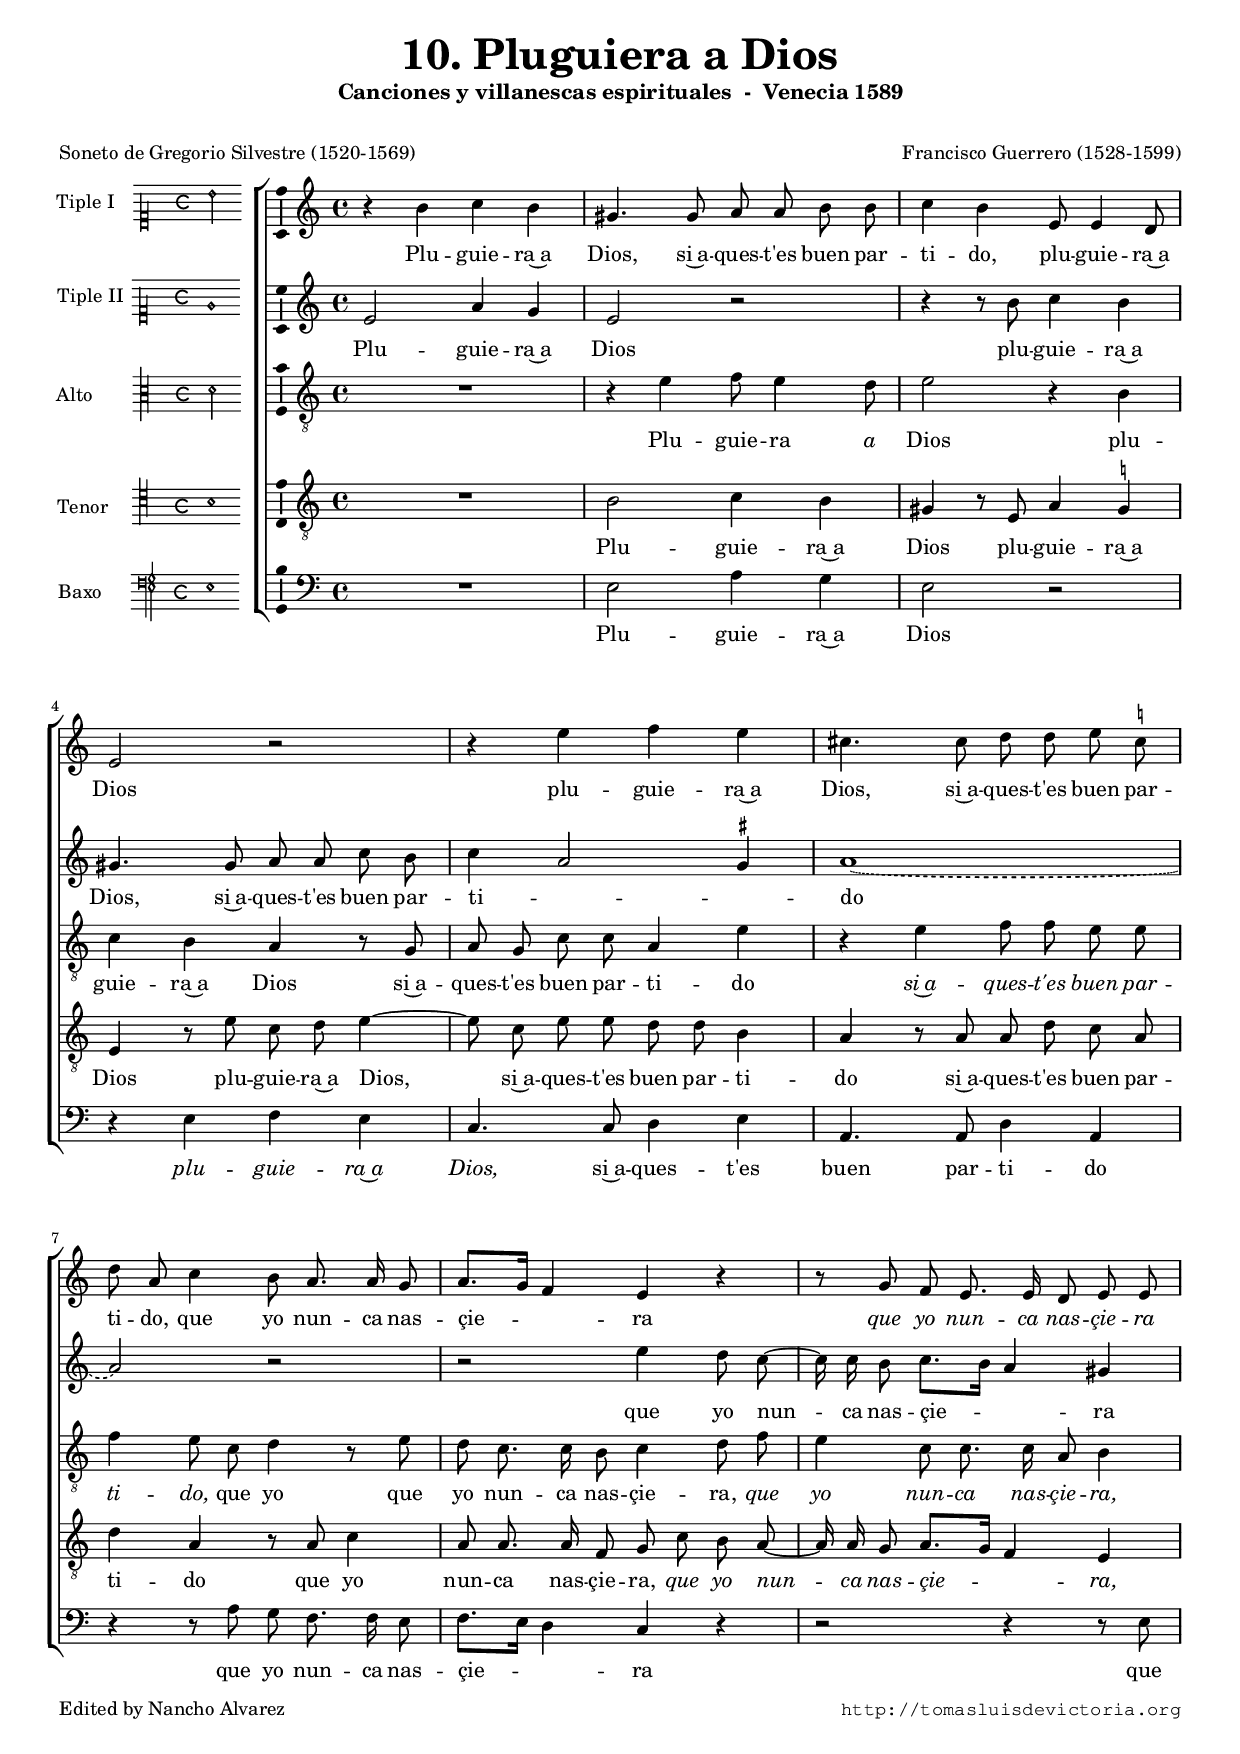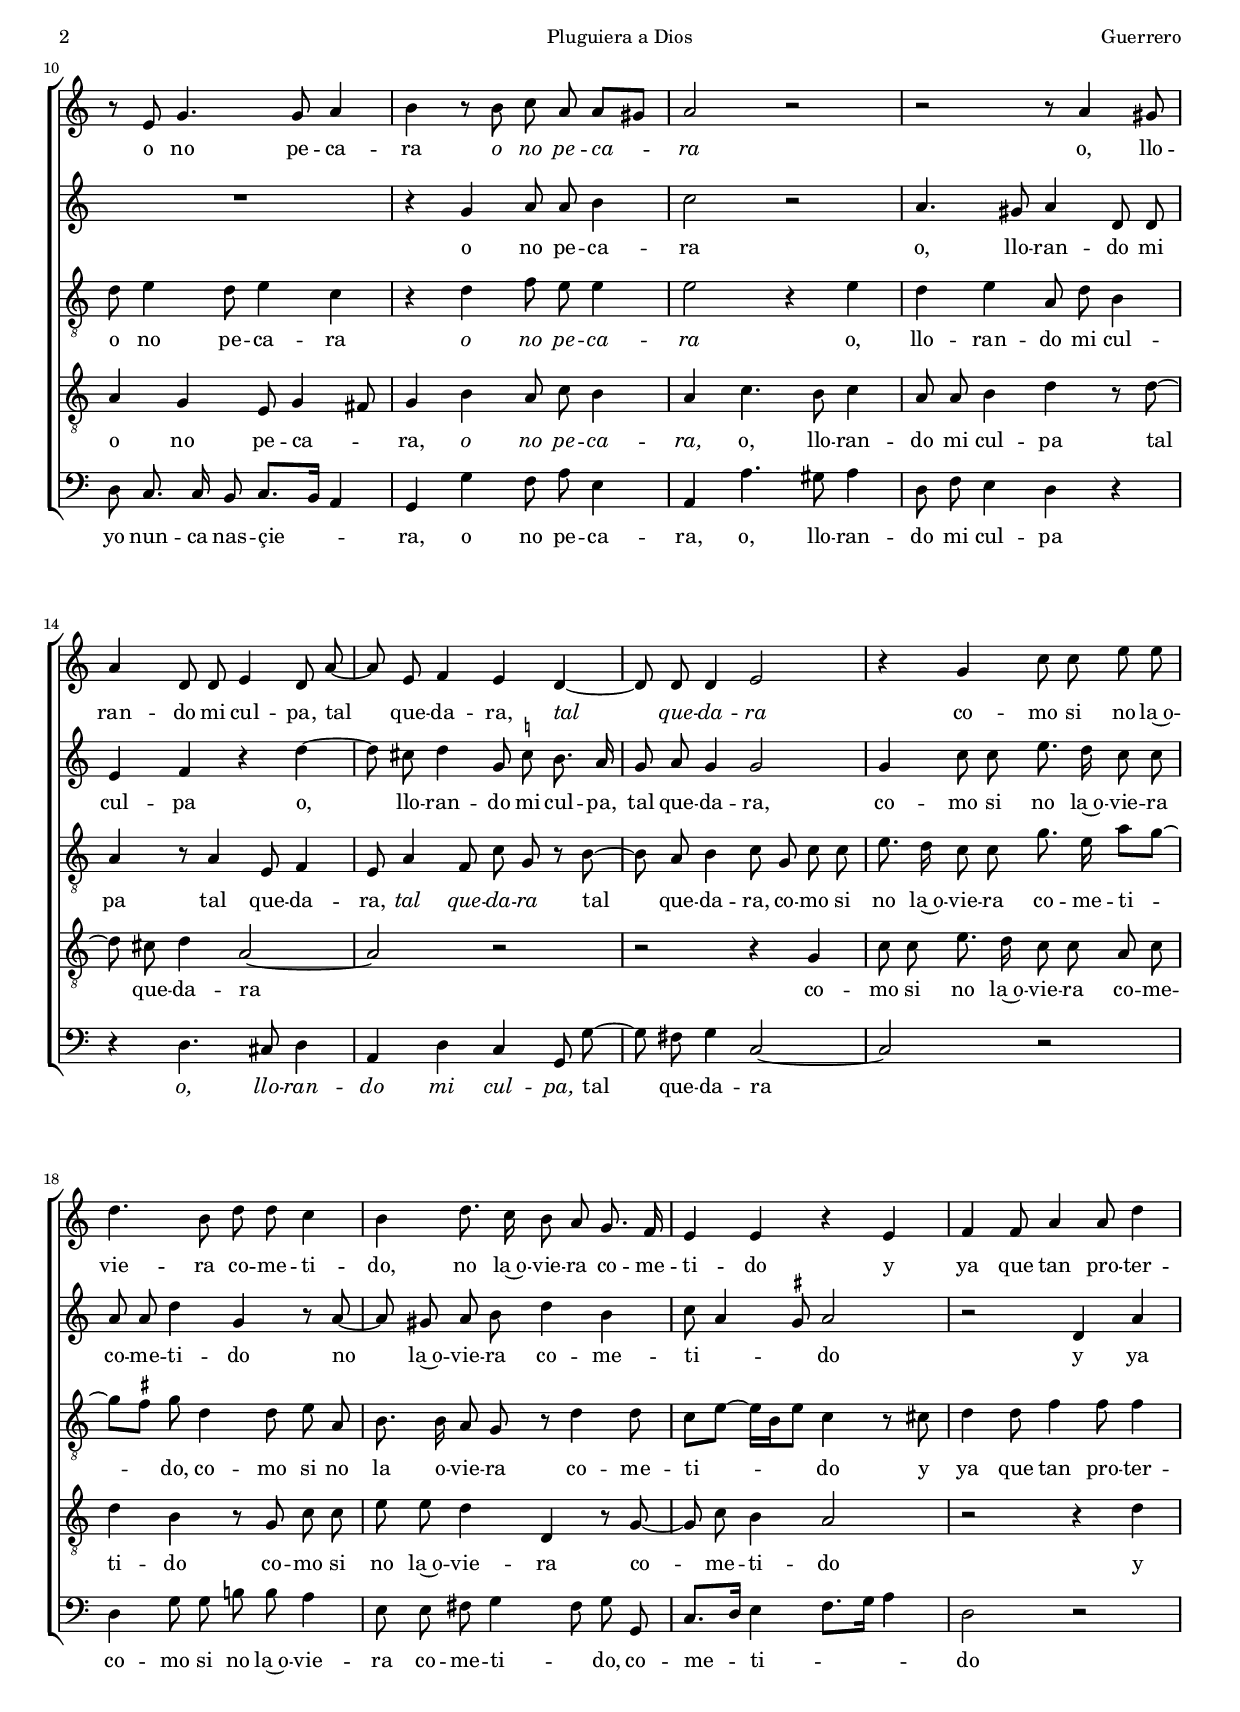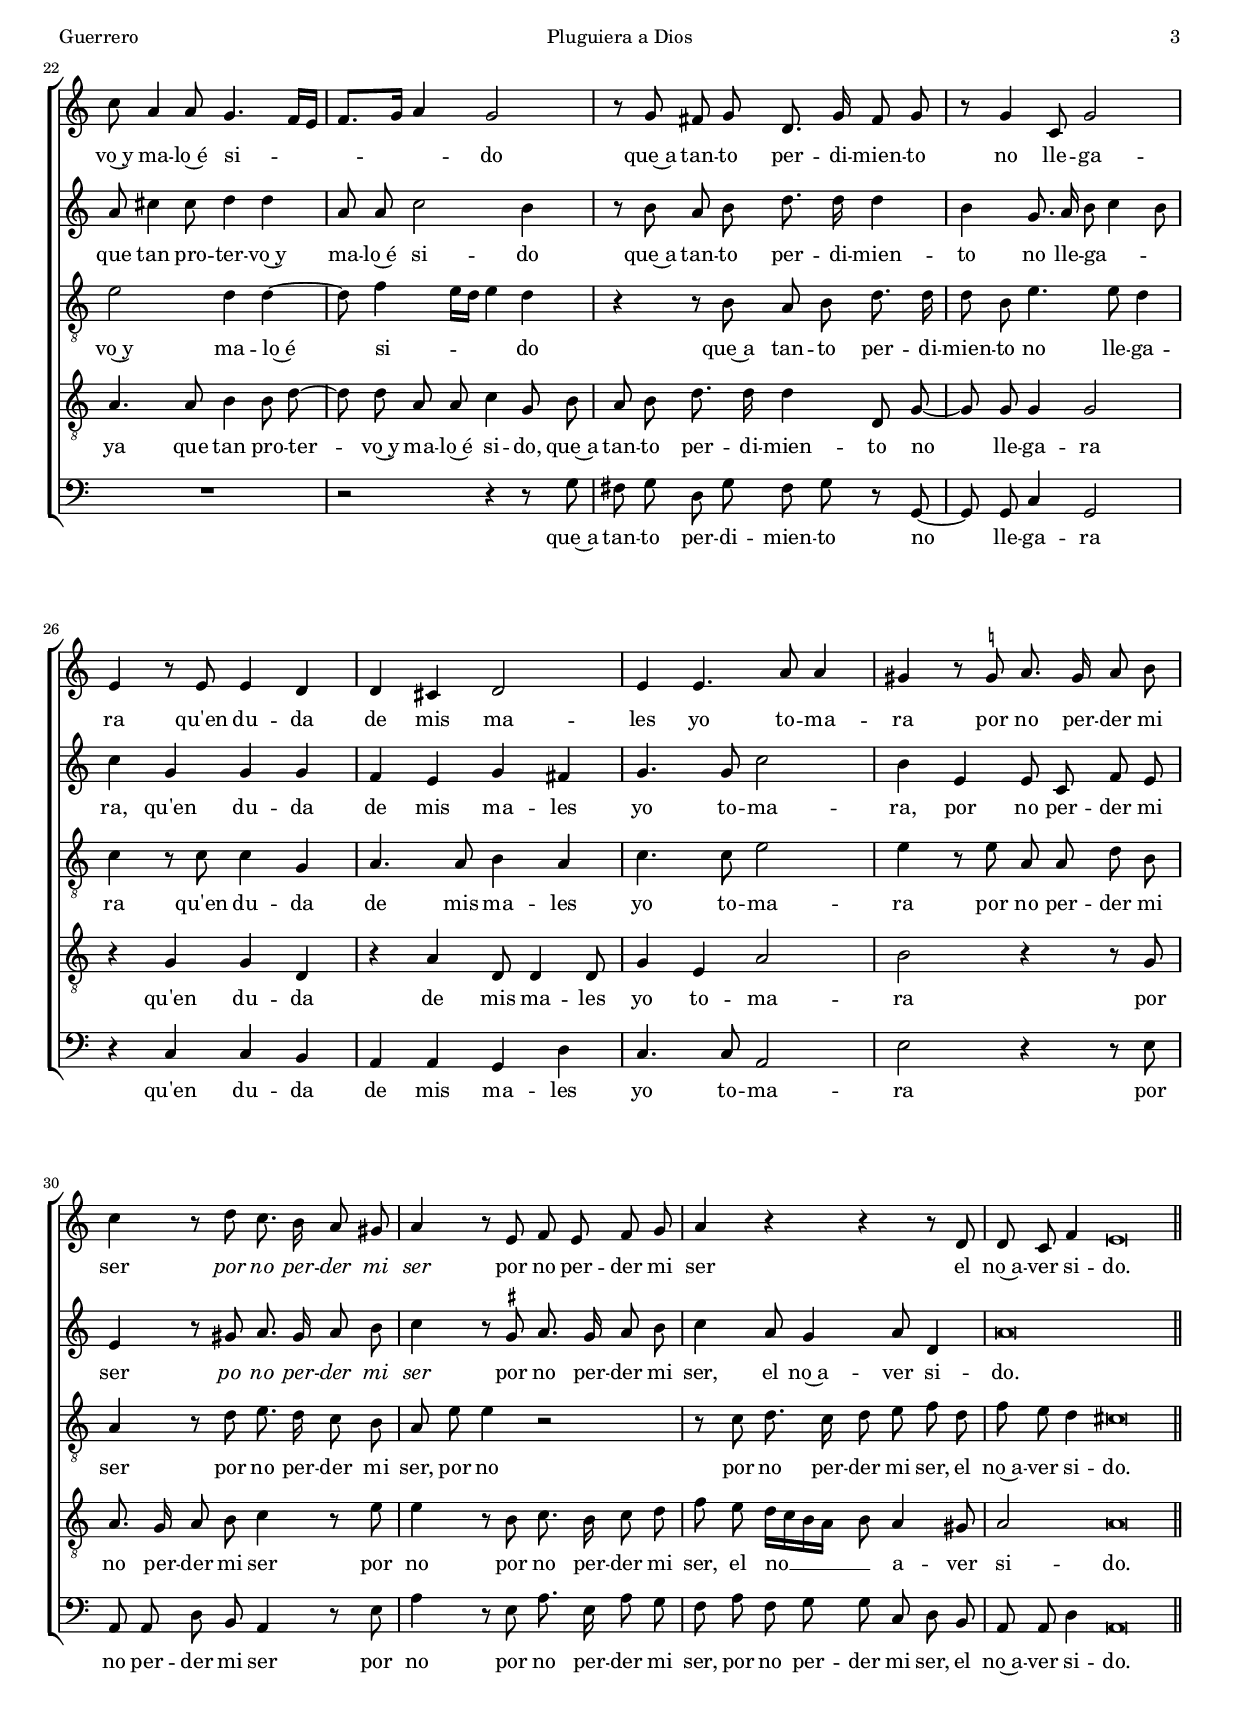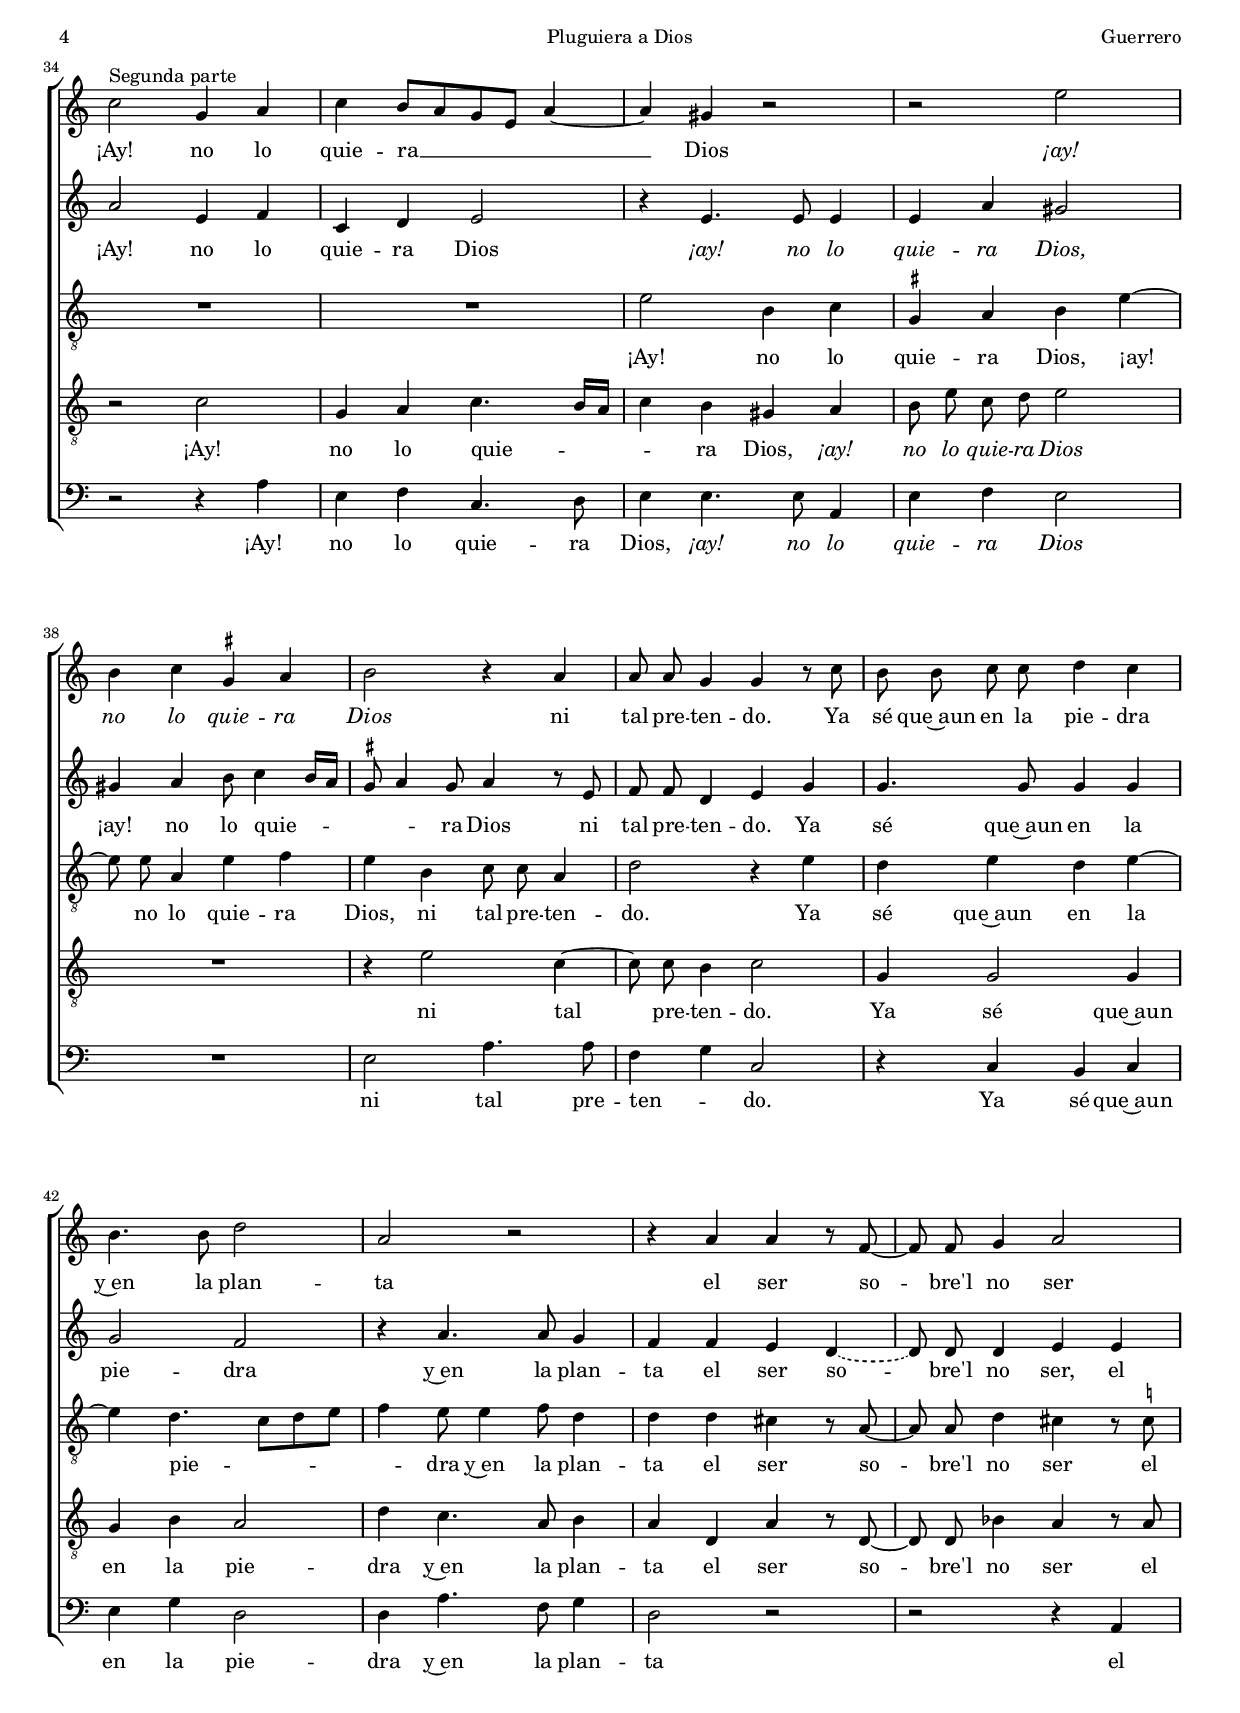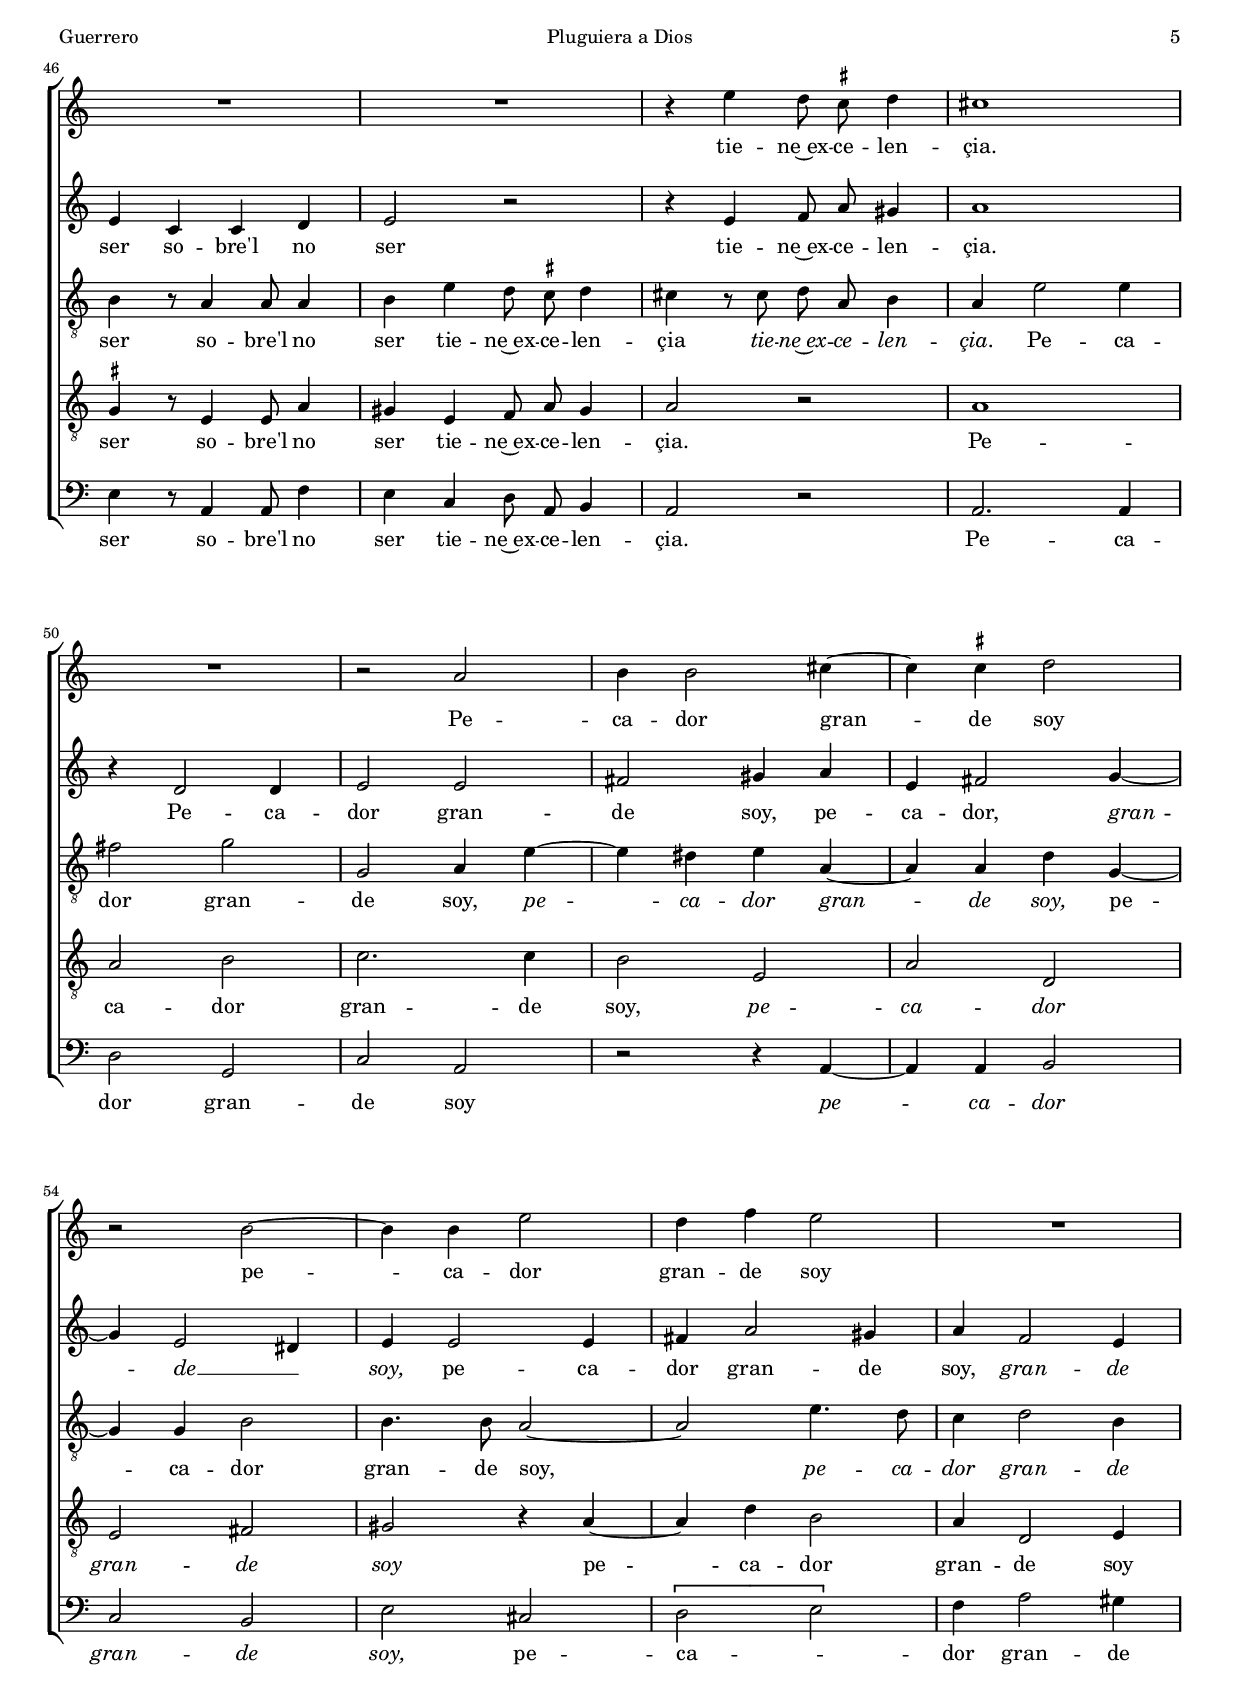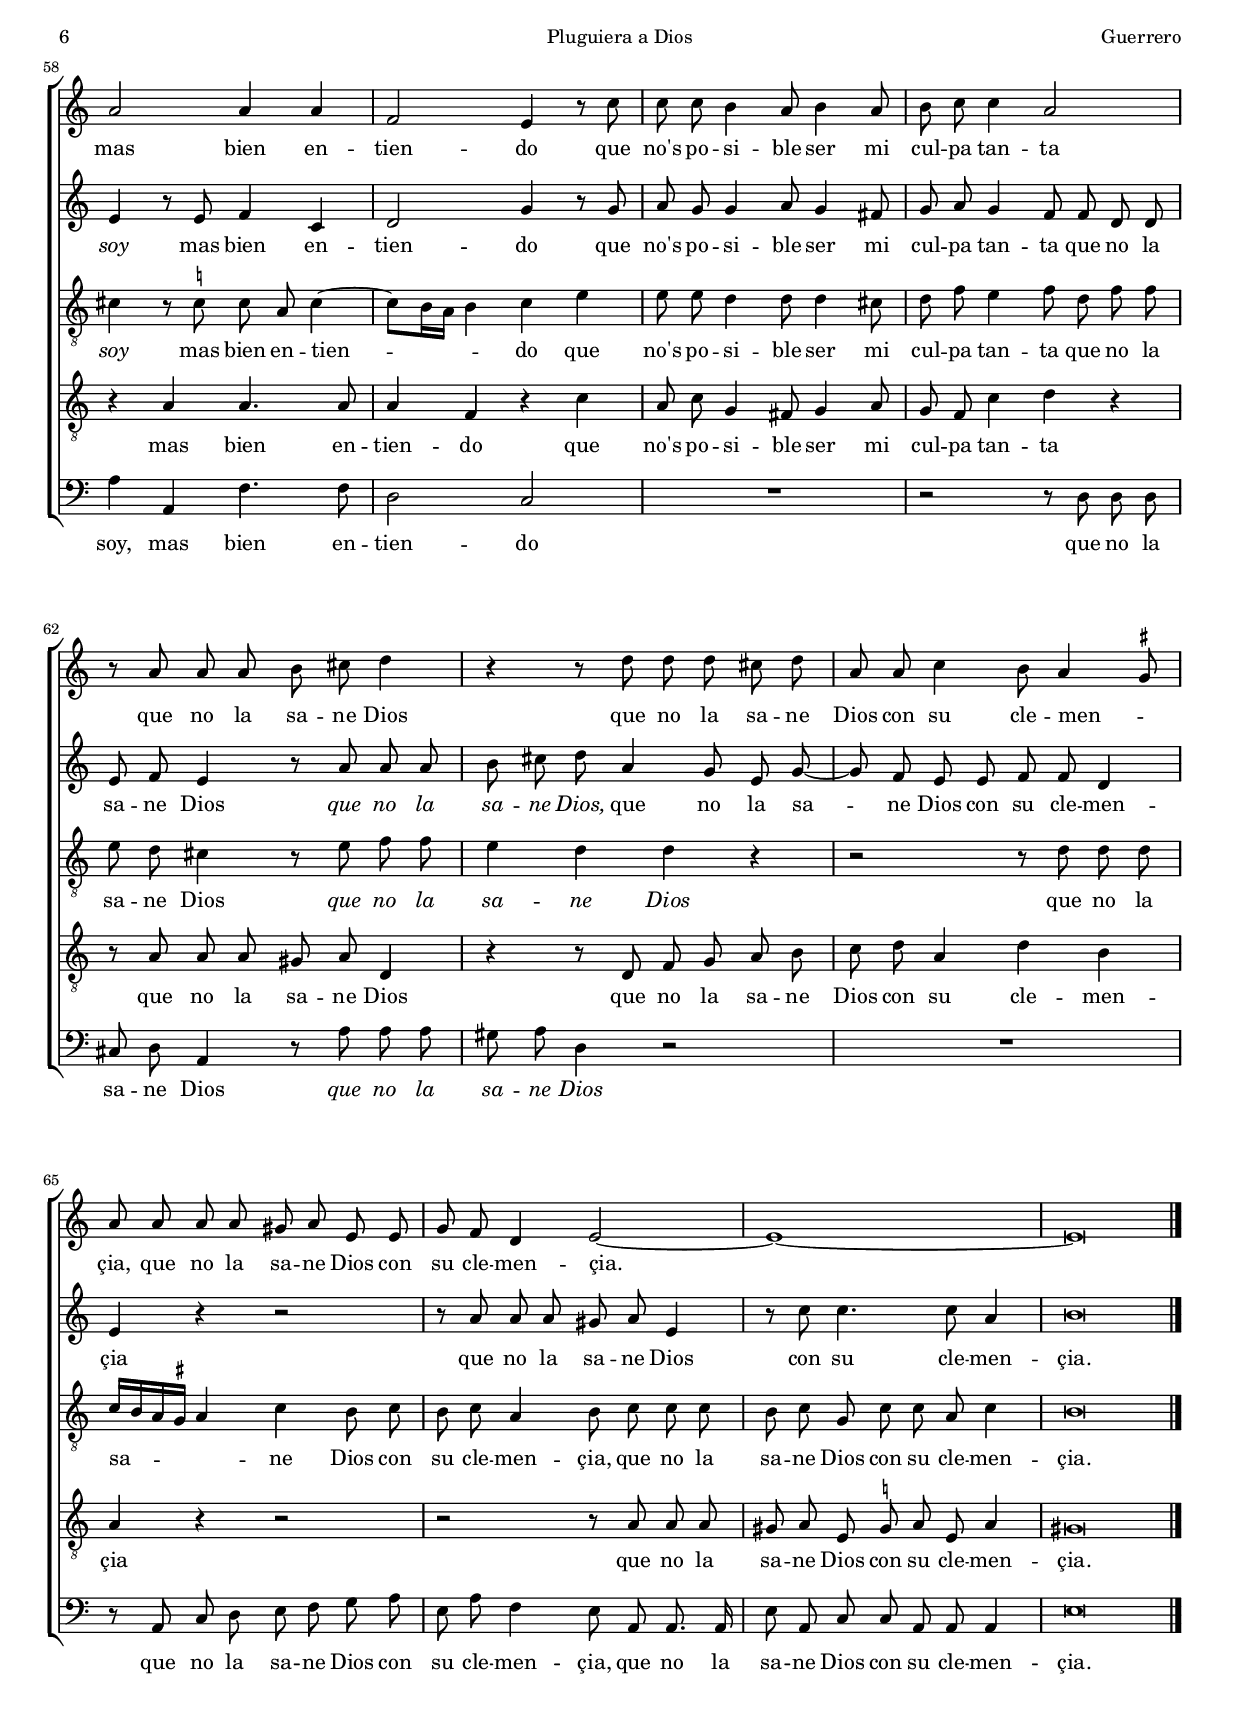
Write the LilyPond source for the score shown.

\version "2.18.0"

#(set-default-paper-size "a4")
#(set-global-staff-size 16.5)
#(ly:set-option 'point-and-click #f)
%mobile -s14.5 -i3.0

italicas=\override LyricText.font-shape = #'italic
rectas=\override LyricText.font-shape = #'upright
ss=\once \set suggestAccidentals = ##t
incipitwidth = 20

htitle="Pluguiera a Dios"
hcomposer="Guerrero"

\header {
	title=\markup{\fontsize #3 "10. Pluguiera a Dios"}
	subtitle=\markup{"Canciones y villanescas espirituales  -  Venecia 1589"}
	%subsubtitle=\markup{"Venecia 1589"}
        subsubtitle=\markup{\null \vspace #1 }
	composer="Francisco Guerrero (1528-1599)"
        pdfauthor=\composer
	%opus="(-)"
	poet=\markup{"Soneto de Gregorio Silvestre (1520-1569)"}
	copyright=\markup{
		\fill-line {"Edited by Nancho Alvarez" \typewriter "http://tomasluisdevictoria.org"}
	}
%	tagline=""
}


global={\key c \major \time 4/4 \skip 1*33 \bar "||" \break
				\skip 1*35 \bar "|." }

cantus=\relative c''{
	r4 b c b
	gis4. gis8 a a b b
	c4 b e,8 e4 d8
	e2 r
	r4 e' f e
	cis4. cis8 d d e \ss c
	d a c4 b8 a8. a16 g8
	a8.[ g16] f4 e r
	r8 g f e8. e16 d8 e e
	r8 e g4. g8 a4
	b4 r8 b c a a[ gis]
	a2 r
	r r8 a4 gis8
	a4 d,8 d e4 d8 a' ~
	a e f4 e d ~
	d8 d d4 e2
	r4 g c8 c e e
	d4. b8 d d c4
	b d8. c16 b8 a g8. f16
	e4 e r e
	f f8 a4 a8 d4
	c8 a4 a8 g4. f16[ e]
	f8.[ g16] a4 g2
	r8 g fis g d8. g16 fis8 g
	r8 g4 c,8 g'2
	e4 r8 e e4 d
	d cis d2
	e4 e4. a8 a4
	gis4 r8 \ss g a8. g16 a8 b
	c4 r8 d c8. b16 a8 gis
	a4 r8 e f e f g
	a4 r r r8 d,
	d c f4 e\breve*1/4
	c'2^\markup{"Segunda parte"} g4 a
	c4 b8[ a g e] a4 ~
	a gis r2
	r e'
	b4 c \ss gis a
	b2 r4 a
	a8 a g4 g r8 c
	b b c c d4 c
	b4. b8 d2
	a r
	r4 a a r8 f ~
	f f g4 a2
	R1*2
	r4 e'4 d8 \ss cis d4
	cis1
	R1
	r2 a 
	b4 b2 cis4 ~
	cis \ss cis d2
	r b ~
	b4 b e2
	d4 f e2
	R1
	a,2 a4 a
	f2 e4 r8 c'
	c8 c b4 a8 b4 a8
	b c c4 a2
	r8 a a a b cis d4
	r4 r8 d d d cis d
	a a c4 b8 a4 \ss gis8
	a a a a gis a e e
	g f d4 e2 ~
	e1 ~
	e\breve*1/2
}

cantusdos=\relative c'{
	e2 a4 g
	e2 r
	r4 r8 b' c4 b
	gis4. gis8 a a c b
	c4 a2 \ss gis4
	\tieDashed
	a1 ~
	a2 r
	\tieSolid
	r e'4 d8 c ~
	c16 c b8 c8.[ b16] a4 gis
	R1
	r4 g a8 a b4
	c2 r
	a4. gis8 a4 d,8 d
	e4 f r d' ~
	d8 cis d4 g,8 \ss c b8. a16
	g8 a g4 g2
	g4 c8 c e8. d16 c8 c
	a a d4 g, r8 a ~
	a8 gis a b d4 b
	c8 a4 \ss gis8 a2
	r2 d,4 a'
	a8 cis4 cis8 d4 d
	a8 a c2 b4
	r8 b a b d8. d16 d4
	b4 g8. a16 b8 c4 b8
	c4 g g g
	f e g fis 
	g4. g8 c2
	b4 e, e8 c f e
	e4 r8 gis a8. gis16 a8 b
	c4 r8 \ss gis a8. gis16 a8 b
	c4 a8 g4 a8 d,4
	a'\breve*1/2
	a2 e4 f
	c4 d e2
	r4 e4. e8 e4
	e4 a gis2
	gis4 a b8 c4 b16[ a]
	\ss gis8 a4 gis8 a4 r8 e
	f f d4 e g
	g4. g8 g4 g
	g2 f
	r4 a4. a8 g4
	\tieDashed
	f4 f e d ~
	d8 d d4 e e
	\tieSolid
	e c c d
	e2 r
	r4 e f8 a gis4
	a1
	r4 d,2 d4
	e2 e
	fis gis4 a 
	e fis2 g4 ~
	g e2 dis4
	e e2 e4
	fis4 a2 gis4
	a f2 e4
	e r8 e f4 c
	d2 g4 r8 g
	a g g4 a8 g4 fis8
	g a g4 f8 f d d
	e f e4
	r8 a a a
	b cis d a4 g8 e g ~
	g f e e f f d4
	e4 r r2
	r8 a a a gis a e4
	r8 c' c4. c8 a4
	b\breve*1/2
}

altus=\relative c'{
	R1
	r4 e4 f8 e4 d8
	e2 r4 b
	c4 b a r8 g8
	a g c c a4 e'
	r4 e f8 f e e
	f4 e8 c d4 r8 e
	d c8. c16 b8 c4 d8 f
	e4 c8 c8. c16 a8 b4
	d8 e4 d8 e4 c
	r d f8 e e4
	e2 r4 e
	d e a,8 d b4
	a r8 a4 e8 f4
	e8 a4 f8 c' g r b ~
	b8 a b4 c8 g c c
	e8. d16 c8 c g'8. e16 a8[ g] ~
	g[ \ss fis] g8 d4 d8 e a,
	b8. b16 a8 g r8 d'4 d8
	c8[ e] ~ e16[ b e8] c4 r8 cis
	d4 d8 f4 f8 f4
	e2 d4 d ~
	d8 f4 e16[ d] e4 d 
	r4 r8 b a b d8. d16
	d8 b e4. e8 d4
	c r8 c c4 g
	a4. a8 b4 a
	c4. c8 e2
	e4 r8 e a, a d b
	a4 r8 d e8. d16 c8 b
	a e' e4 r2
	r8 c d8. c16 d8 e f d
	f e d4 cis\breve*1/4
	R1*2
	e2 b4 c
	\ss gis4 a b e ~
	e8 e a,4 e' f
	e b c8 c a4
	d2 r4 e
	d4 e d e ~
	e d4. c8[ d e]
	f4 e8 e4 f8 d4
	d d cis r8 a ~
	a a d4 cis r8 \ss c
	b4 r8 a4 a8 a4
	b4 e d8 \ss cis d4
	cis4 r8 cis d a b4
	a4 e'2 e4
	fis2 g
	g,2 a4 e' ~
	e dis e a, ~
	a a d g, ~
	g g b2
	b4. b8 a2 ~
	a e'4. d8
	c4 d2 b4
	cis r8 \ss c c a c4 ~
	c8[ b16 a] b4 c e
	e8 e d4 d8 d4 cis8
	d f e4 f8 d f f
	e d cis4 r8 e f f
	e4 d d r4
	r2 r8 d8 d d
	c16[ b a \ss gis] a4 c b8 c
	b c a4 b8 c c c
	b c g c c a c4
	b\breve*1/2
}

tenor=\relative c'{
	R1
	b2 c4 b
	gis r8 e a4 \ss g
	e r8 e' c d e4 ~
	e8 c e e d d b4
	a r8 a a d c a
	d4 a r8 a c4
	a8 a8. a16 f8 g c b a ~
	a16 a g8 a8.[ g16] f4 e
	a4 g e8 g4 fis8
	g4 b a8 c b4
	a4 c4. b8 c4
	a8 a b4 d r8 d ~
	d cis d4 a2 ~
	a r
	r r4 g
	c8 c e8. d16 c8 c a c
	d4 b r8 g c c
	e e d4 d, r8 g ~
	g c b4 a2
	r2 r4 d
	a4. a8 b4 b8 d ~
	d d a a c4 g8 b
	a b d8. d16 d4 d,8 g ~
	g8 g g4 g2
	r4 g g d
	r4 a' d,8 d4 d8
	g4 e a2
	b2 r4 r8 g
	a8. g16 a8 b c4 r8 e
	e4 r8 b8 c8. b16 c8 d
	f8 e d16[ c b a] b8 a4 gis8
	a2 a\breve*1/4
	r2 c
	g4 a c4. b16[ a]
	c4 b gis a
	b8 e c d e2
	R1
	r4 e2 c4 ~
	c8 c b4 c2
	g4 g2 g4
	g b a2
	d4 c4. a8 b4
	a4 d, a' r8 d, ~
	d8 d bes'4 a r8 a
	\ss gis4 r8 e4 e8 a4
	gis4 e f8 a gis4
	a2 r
	a1
	a2 b
	c2. c4
	b2 e,
	a d,
	e fis
	gis r4 a ~
	a d b2
	a4 d,2 e4
	r4 a a4. a8
	a4 f r c'
	a8 c g4 fis8 g4 a8
	g f c'4 d r
	r8 a a a gis a d,4
	r4 r8 d f g a b
	c d a4 d b
	a r r2
	r2 r8 a a a
	gis a e \ss g a e a4
	gis\breve*1/2
}

bassus=\relative c{
	R1
	e2 a4 g
	e2 r
	r4 e f e
	c4. c8 d4 e
	a,4. a8 d4 a
	r4 r8 a' g f8. f16 e8
	f8.[ e16] d4 c r
	r2 r4 r8 e
	d8 c8. c16 b8 c8.[ b16] a4
	g g' f8 a e4
	a, a'4. gis8 a4
	d,8 f e4 d r
	r d4. cis8 d4 %! CSIC falta puntillo
	a d c g8 g' ~
	g8 fis g4 c,2 ~
	c r
	d4 g8 g b! b a4
	e8 e fis g4 fis8 g g,
	c8.[ d16] e4 f8.[ g16] a4
	d,2 r
	R1
	r2 r4 r8 g
	fis g d g fis g r8 g, ~
	g g c4 g2
	r4 c c b
	a a g d'
	c4. c8 a2
	e'2 r4 r8 e
	a, a d b a4 r8 e'
	a4 r8 e a8. e16 a8 g
	f8 a f g g c, d b
	a a d4 a\breve*1/4
	r2 r4 a'
	e4 f c4. d8
	e4 e4. e8 a,4
	e' f e2
	R1
	e2 a4. a8
	f4 g c,2
	r4 c b c
	e g d2
	d4 a'4. f8 g4
	d2 r
	r r4 a
	e' r8 a,4 a8 f'4
	e4 c d8 a b4
	a2 r
	a2. a4
	d2 g,
	c2 a
	r2 r4 a ~
	a a b2
	c b
	e cis
	\[d2 e\]
	f4 a2 gis4
	a a, f'4. f8
	d2 c
	R1
	r2 r8 d8 d d
	cis d a4 r8 a' a a
	gis a d,4 r2
	R1
	r8 a c d e f g a
	e a f4 e8 a, a8. a16
	e'8 a, c c a a a4
	e'\breve*1/2
}

textocantus=\lyricmode{
Plu -- guie -- ra~a Dios,
si~a -- ques -- t'es buen par -- ti -- do,
plu -- guie -- ra~a Dios
plu -- guie -- ra~a Dios,
si~a -- ques -- t'es buen par -- ti -- do,
que yo nun -- ca nas -- çie -- _ ra
\italicas
que yo nun -- ca nas -- çie -- ra
\rectas
o no pe -- ca -- ra
\italicas
o no pe -- ca -- ra
\rectas
o, llo -- ran -- do mi cul -- pa,
tal que -- da -- ra,
\italicas
tal que -- da -- ra
\rectas
co -- mo si no la~o -- vie -- ra co -- me -- ti -- do,
no la~o -- vie -- ra co -- me -- ti -- do
y ya que tan pro -- ter -- vo~y ma -- lo~é si -- _ _ _ do
que~a tan -- to per -- di -- mien -- to no lle -- ga -- ra
qu'en du -- da de mis ma -- les yo to -- ma -- ra
por no per -- der mi ser
\italicas
por no per -- der mi ser
\rectas
por no per -- der mi ser
el no~a -- ver si -- do.
¡Ay! no lo quie -- ra __ _ Dios
\italicas
¡ay! no lo quie -- ra Dios
\rectas
ni tal pre -- ten -- do.
Ya sé que~aun en la pie -- dra y~en la plan -- ta
el ser so -- bre'l no ser
tie -- ne~ex -- ce -- len -- çia.
Pe -- ca -- dor gran -- de soy
pe -- ca -- dor gran -- de soy
mas bien en -- tien -- do que 
no's po -- si -- ble ser mi cul -- pa tan -- ta
que no la sa -- ne Dios
que no la sa -- ne Dios con su cle -- men -- _ çia,
que no la sa -- ne Dios con su cle -- men -- çia.
}

textocantusdos=\lyricmode{
Plu -- guie -- ra~a Dios
plu -- guie -- ra~a Dios, si~a -- ques -- t'es buen par -- ti -- _ _ do
que yo nun -- ca nas -- çie -- _ ra
o no pe -- ca -- ra
o, llo -- ran -- do mi cul -- pa
o, llo -- ran -- do mi cul -- pa, tal que -- da -- ra,
co -- mo si no la~o -- vie -- ra co -- me -- ti -- do
no la~o -- vie -- ra co -- me -- ti -- _ _ do
y ya que tan pro -- ter -- vo~y ma -- lo~é si -- do
que~a tan -- to per -- di -- mien -- to no lle -- ga -- _ _ ra,
qu'en du -- da de mis ma -- les yo to -- ma -- ra,
por no per -- der mi ser
\italicas
po no per -- der mi ser
\rectas
por no per -- der mi ser,
el no~a -- ver si -- do.
¡Ay!
no lo quie -- ra Dios
\italicas
¡ay! no lo quie -- ra Dios,
\rectas
¡ay! no lo quie -- _ _ _ ra Dios
ni tal pre -- ten -- do.
Ya sé que~aun en la pie -- dra
y~en la plan -- ta el ser so -- bre'l no ser,
el ser so -- bre'l no ser
tie -- ne~ex -- ce -- len -- çia.
Pe -- ca -- dor gran -- de soy,
pe -- ca -- dor,
\italicas
gran -- de __ _ soy,
\rectas
pe -- ca -- dor gran -- de soy,
\italicas
gran -- de soy
\rectas
mas bien en -- tien -- do que no's po -- si -- ble ser 
mi cul -- pa tan -- ta que no la sa -- ne Dios
\italicas
que no la sa -- ne Dios,
\rectas
que no la sa -- ne Dios con su cle -- men -- çia
que no la sa -- ne Dios
con su cle -- men -- çia.
}

textoaltus=\lyricmode{
Plu -- guie -- ra \italicas a \rectas Dios %! CSCI ra~a __ _
plu -- guie -- ra~a Dios
si~a -- ques -- t'es buen par -- ti -- do
\italicas
si~a -- ques -- t'es buen par -- ti -- do,
\rectas
que yo
que yo nun -- ca nas -- çie -- ra,
\italicas
que yo nun -- ca nas -- çie -- ra,
\rectas
o no pe -- ca -- ra
\italicas
o no pe -- ca -- ra
\rectas
o, llo -- ran -- do mi cul -- pa
tal que -- da -- ra,
\italicas
tal que -- da -- ra
\rectas
tal que -- da -- ra,
co -- mo si no la~o -- vie -- ra co -- me -- ti -- do,
co -- mo si no la o -- vie -- ra co -- me -- ti -- do
y ya que tan pro -- ter -- vo~y ma -- lo~é si -- _ _ do
que~a tan -- to per -- di -- mien -- to no lle -- ga -- ra
qu'en du -- da de mis ma -- les yo to -- ma -- ra
por no per -- der mi ser
por no per -- der mi ser,
por no
por no per -- der mi ser,
el no~a -- ver si -- do.
¡Ay! no lo quie -- ra Dios,
¡ay! no lo quie -- ra Dios,
ni tal pre -- ten -- do.
Ya sé que~aun en la pie -- _ _ dra y~en la plan -- ta el ser
so -- bre'l no ser
el ser so -- bre'l no ser tie -- ne~ex -- ce -- len -- çia
\italicas
tie -- ne~ex -- ce -- len -- çia.
\rectas
Pe -- ca -- dor gran -- de soy,
\italicas
pe -- ca -- dor gran -- de soy,
\rectas
pe -- ca -- dor gran -- de soy,
\italicas
pe -- ca -- dor gran -- de soy
\rectas
mas bien en -- tien -- _ do que no's po -- si -- ble ser mi cul -- pa
tan -- ta que no la sa -- ne Dios
\italicas
que no la sa -- ne Dios
\rectas
que no la sa -- _ ne Dios
con su cle -- men -- çia,
que no la sa -- ne Dios con su cle -- men -- çia.
}

textotenor=\lyricmode{
Plu -- guie -- ra~a Dios
plu -- guie -- ra~a Dios
plu -- guie -- ra~a Dios,
si~a -- ques -- t'es buen par -- ti -- do
si~a -- ques -- t'es buen par -- ti -- do
que yo nun -- ca nas -- çie -- ra,
\italicas
que yo nun -- ca nas -- çie -- _ ra,
\rectas
o no pe -- ca -- _ ra,
\italicas
o no pe -- ca -- ra,
\rectas
o, llo -- ran -- do mi cul -- pa
tal que -- da -- ra
co -- mo si no la~o -- vie -- ra co -- me -- ti -- do
co -- mo si no la~o -- vie -- ra
co -- me -- ti -- do
y ya que tan pro -- ter -- vo~y ma -- lo~é si -- do,
que~a tan -- to per -- di -- mien -- to no lle -- ga -- ra
qu'en du -- da
de mis ma -- les yo to -- ma -- ra
por no per -- der mi ser
por no 
por no per -- der mi ser,
el no __ _ a -- ver si -- do.
¡Ay!
no lo quie -- _ _ ra Dios,
\italicas
¡ay! no lo quie -- ra Dios
\rectas
ni tal pre -- ten -- do.
Ya sé que~aun en la pie -- dra
y~en la plan -- ta el ser
so -- bre'l no ser
el ser
so -- bre'l no ser tie -- ne~ex -- ce -- len -- çia.
Pe -- ca -- dor gran -- de soy,
\italicas
pe -- ca -- dor gran -- de soy
\rectas
pe -- ca -- dor gran -- de soy
mas bien en -- tien -- do
que no's po -- si -- ble ser mi cul -- pa tan -- ta
que no la sa -- ne Dios
que no la sa -- ne Dios con su cle -- men -- çia
que no la sa -- ne Dios con su cle -- men -- çia.
}

textobassus=\lyricmode{
Plu -- guie -- ra~a Dios
\italicas
plu -- guie -- ra~a Dios,
\rectas
si~a -- ques -- t'es buen par -- ti -- do
que yo nun -- ca nas -- çie -- _ ra
que yo nun -- ca nas -- çie -- _ ra,
\rectas
o no pe -- ca -- ra,
o, llo -- ran -- do mi cul -- pa
\italicas
o, llo -- ran -- do mi cul -- pa,
\rectas
tal que -- da -- ra
co -- mo si no la~o -- vie -- ra co -- me -- ti -- _ do,
co -- me -- ti -- _ _ do
que~a tan -- to per -- di -- mien -- to
no lle -- ga -- ra
qu'en du -- da de mis ma -- les yo to -- ma -- ra
por no per -- der mi ser
por no 
por no per -- der mi ser,
por no per -- der mi ser,
el no~a -- ver si -- do.
¡Ay!
no lo quie -- ra Dios,
\italicas
¡ay! no lo quie -- ra Dios
\rectas
ni tal pre -- ten -- _ do.
Ya sé que~aun en la pie -- dra y~en la plan -- ta
el ser so -- bre'l no ser
tie -- ne~ex -- ce -- len -- çia.
Pe -- ca -- dor gran -- de soy
\italicas
pe -- ca -- dor gran -- de soy,
\rectas
pe -- ca -- _ dor gran -- de soy,
mas bien en -- tien -- do
que no la sa -- ne Dios
\italicas
que no la sa -- ne Dios
\rectas
que no la sa -- ne Dios con su cle -- men -- çia,
que no la sa -- ne Dios con su cle -- men -- çia.
}

incipitcantus=\markup{
	\score{
		{ 
		\set Staff.instrumentName="Tiple I   "
		\override NoteHead.style = #'neomensural
		\override Rest.style = #'neomensural
		\override Staff.TimeSignature.style = #'neomensural
		\cadenzaOn 
		\clef "petrucci-c1"
		\key c \major
		\time 4/4
		b'2
		} 
	\layout {
		\context {\Voice
			\remove Ligature_bracket_engraver
			\consists Mensural_ligature_engraver
		}
		line-width=\incipitwidth
		indent = 0
	}
	}
}

incipitcantusdos=\markup{
	\score{
		{ 
		\set Staff.instrumentName="Tiple II "
		\override NoteHead.style = #'neomensural
		\override Rest.style = #'neomensural
		\override Staff.TimeSignature.style = #'neomensural
		\cadenzaOn 
		\clef "petrucci-c1"
		\key c \major
		\time 4/4
		e'1*1/2
		} 
	\layout {
		\context {\Voice
			\remove Ligature_bracket_engraver
			\consists Mensural_ligature_engraver
		}
		line-width=\incipitwidth
		indent = 0
	}
	}
}

incipitaltus=\markup{
	\score{
		{ 
		\set Staff.instrumentName="Alto       "
		\override NoteHead.style = #'neomensural
		\override Rest.style = #'neomensural
		\override Staff.TimeSignature.style = #'neomensural
		\cadenzaOn 
		\clef "petrucci-c3"
		\key c \major
		\time 4/4
		d'2
		} 
	\layout {
		\context {\Voice
			\remove Ligature_bracket_engraver
			\consists Mensural_ligature_engraver
		}
		line-width=\incipitwidth
		indent = 0
	}
	}
}

incipittenor=\markup{
	\score{
		{ 
		\set Staff.instrumentName="Tenor    "
		\override NoteHead.style = #'neomensural 
		\override Rest.style = #'neomensural
		\override Staff.TimeSignature.style = #'neomensural
		\cadenzaOn 
		\clef "petrucci-c4"
		\key c \major
		\time 4/4
		b1*1/2
		} 
	\layout {
		\context {\Voice
			\remove Ligature_bracket_engraver
			\consists Mensural_ligature_engraver
		}
		line-width=\incipitwidth
		indent=0
	}
	}
}

incipitbassus=\markup{
	\score{
		{ 
		\set Staff.instrumentName="Baxo     "
		\override NoteHead.style = #'neomensural 
		\override Rest.style = #'neomensural
		\override Staff.TimeSignature.style = #'neomensural
		\cadenzaOn 
		\clef "petrucci-f4"
		\key c \major
		\time 4/4
		e1*1/2
		} 
	\layout {
		\context {\Voice
			\remove Ligature_bracket_engraver
			\consists Mensural_ligature_engraver
		}
		line-width=\incipitwidth
		indent=0
	}
	}
}



\score {\transpose c' c'{
\new ChoirStaff<<

	\new Staff <<\global
	\new Voice="v1" {
		\set Staff.instrumentName=\incipitcantus
		\clef "treble"
		\cantus }
	\new Lyrics \lyricsto "v1" {\textocantus }
	>>

	\new Staff <<\global
	\new Voice="v5" {
		\set Staff.instrumentName=\incipitcantusdos
		\clef "treble"
		\cantusdos }
	\new Lyrics \lyricsto "v5" {\textocantusdos }
	>>

	\new Staff <<\global
	\new Voice="v2" {
		\set Staff.instrumentName=\incipitaltus
		\clef "G_8"
		\altus }
	\new Lyrics \lyricsto "v2" {\textoaltus }
	>>
	
	\new Staff <<\global
	\new Voice="v3" {
		\set Staff.instrumentName=\incipittenor
		\clef "G_8"
		\tenor }
	\new Lyrics \lyricsto "v3" {\textotenor }
	>>

	\new Staff <<\global
	\new Voice="v4" {
		\set Staff.instrumentName=\incipitbassus
		\clef "bass"
		\bassus }
	\new Lyrics \lyricsto "v4" {\textobassus }
	>>
	
>>

	}%transpose

\layout{ 
	\context {\Lyrics 
		\override VerticalAxisGroup.staff-affinity = #UP
		\override VerticalAxisGroup.nonstaff-relatedstaff-spacing =
			#'((basic-distance . 0) (minimum-distance . 0) (padding . 1))
		\override LyricText.font-size = #1.2
		\override LyricHyphen.minimum-distance = #0.5
	}
	\context {\Score 
		tempoHideNote = ##t
		\override BarNumber.padding = #2 
	}
	\context {\Voice 
		%melismaBusyProperties = #'()
		autoBeaming = ##f
	}
	\context {\Staff 
                %\RemoveEmptyStaves
                %\override VerticalAxisGroup.remove-first = ##t
		\override VerticalAxisGroup.staff-staff-spacing =
			#'((basic-distance . 11) (minimum-distance . 0) (padding . 1))
		\consists Ambitus_engraver 
		\override LigatureBracket.padding = #1
	}
}

%\midi { \mtempo }

}


\paper{
	evenHeaderMarkup=\markup  \fill-line { \fromproperty #'page:page-number-string \htitle \hcomposer }
	oddHeaderMarkup= \markup  \fill-line { \on-the-fly #not-first-page \hcomposer \on-the-fly #not-first-page \htitle \on-the-fly #not-first-page \fromproperty #'page:page-number-string }
	%system-count=20
	%page-count = 8
        systems-per-page = 3
	ragged-last-bottom = ##f
	indent=3.5\cm
	system-system-spacing =
	#'((basic-distance . 20) (minimum-distance . 0) (padding . 5))
	top-system-spacing = % header
	#'((basic-distance . 9) (minimum-distance . 0) (padding . 0))
	last-bottom-spacing = % footer
	#'((basic-distance . 12) (minimum-distance . 0) (padding . 0))
	markup-system-spacing.padding = #1.5
}
